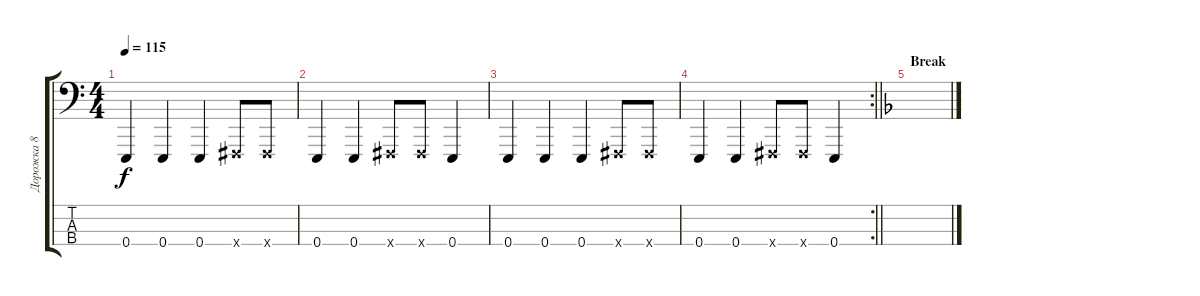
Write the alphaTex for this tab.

\track ("Дорожка 8" "Дорожка 8") {instrument electricbasspick}
\staff {score tabs}
\tuning (G2 D2 A1 E0) {hide}
\ts (4 4)
\tempo 115
\clef f4
\ks c
0.4.4{dy f} 0.4.4 0.4.4 2.4{x}.8 2.4{x}.8 |
0.4.4 0.4.4 2.4{x}.8 2.4{x}.8 0.4.4 |
0.4.4 0.4.4 0.4.4 2.4{x}.8 2.4{x}.8 |
\rc 2
\barLineRight lightlight
0.4.4 0.4.4 2.4{x}.8 2.4{x}.8 0.4.4 |
\section ("" "Break")
\ks f
